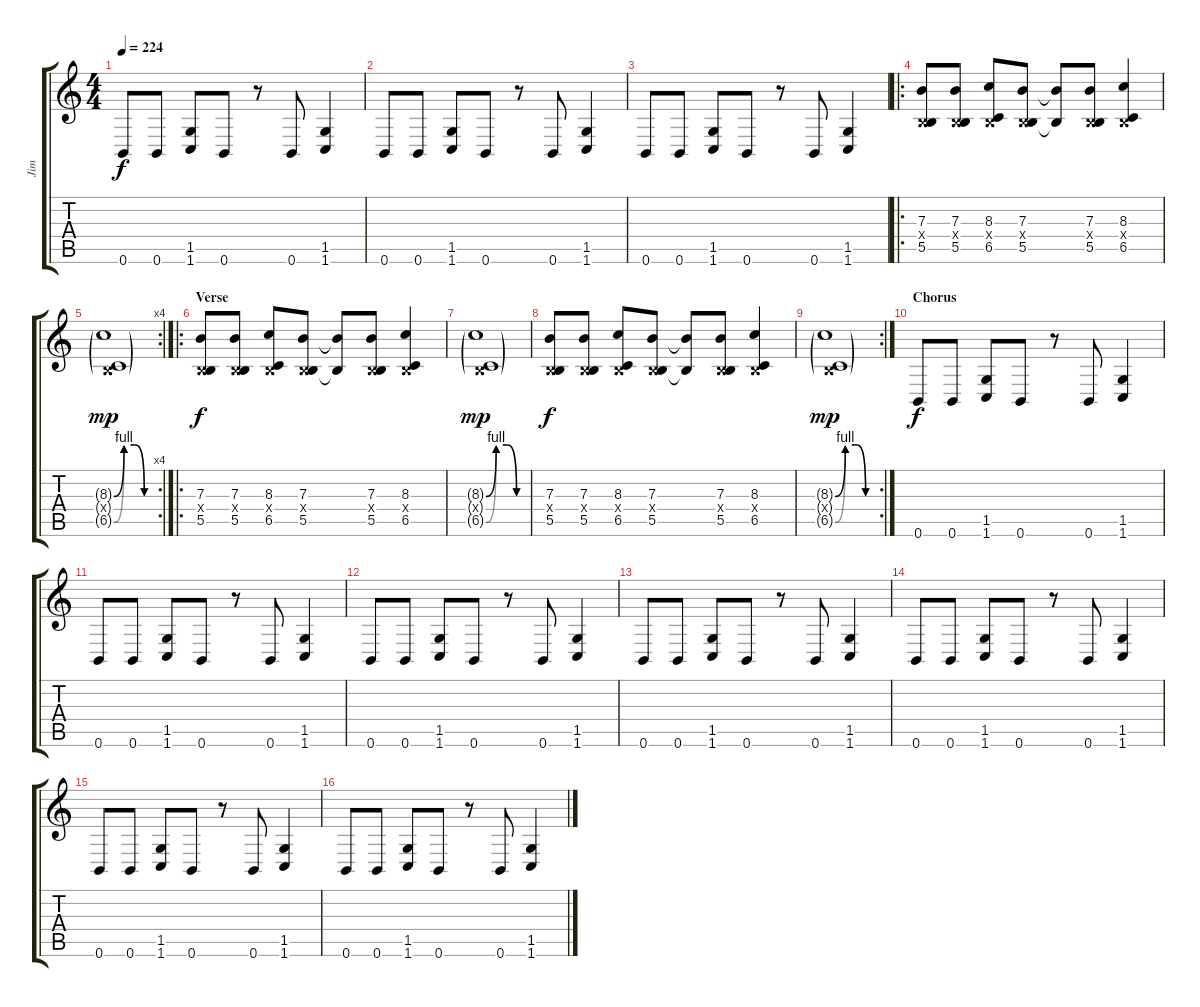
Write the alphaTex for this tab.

\track ("Jim" "Jim") {instrument distortionguitar}
\staff {score tabs}
\tuning (Db4 Ab3 E3 B2 Gb2 B1) {hide}
\ts (4 4)
\tempo 224
\clef g2
\ks c
0.6.8{dy f} 0.6.8 (1.5 1.6).8 0.6.8 r.8 0.6.8 (1.5 1.6).4 |
0.6.8 0.6.8 (1.5 1.6).8 0.6.8 r.8 0.6.8 (1.5 1.6).4 |
0.6.8 0.6.8 (1.5 1.6).8 0.6.8 r.8 0.6.8 (1.5 1.6).4 |
\ro
(7.3 0.4{x} 5.5).8 (7.3 0.4{x} 5.5).8 (8.3 0.4{x} 6.5).8 (7.3 0.4{x} 5.5).8 (7.3{t} 5.5{t}).8 (7.3 0.4{x} 5.5).8 (8.3 0.4{x} 6.5).4 |
\rc 4
(8.3{be (custom 0 0 15 4 30 4 45 0 60 0) g} 0.4{g x} 6.5{be (custom 0 0 15 4 30 4 45 0 60 0) g}).1{dy mp} |
\ro
\section ("" "Verse")
(7.3 0.4{x} 5.5).8{dy f} (7.3 0.4{x} 5.5).8 (8.3 0.4{x} 6.5).8 (7.3 0.4{x} 5.5).8 (7.3{t} 5.5{t}).8 (7.3 0.4{x} 5.5).8 (8.3 0.4{x} 6.5).4 |
(8.3{be (custom 0 0 15 4 30 4 45 0 60 0) g} 0.4{g x} 6.5{be (custom 0 0 15 4 30 4 45 0 60 0) g}).1{dy mp} |
(7.3 0.4{x} 5.5).8{dy f} (7.3 0.4{x} 5.5).8 (8.3 0.4{x} 6.5).8 (7.3 0.4{x} 5.5).8 (7.3{t} 5.5{t}).8 (7.3 0.4{x} 5.5).8 (8.3 0.4{x} 6.5).4 |
\rc 2
(8.3{be (custom 0 0 15 4 30 4 45 0 60 0) g} 0.4{g x} 6.5{be (custom 0 0 15 4 30 4 45 0 60 0) g}).1{dy mp} |
\section ("" "Chorus")
0.6.8{dy f} 0.6.8 (1.5 1.6).8 0.6.8 r.8 0.6.8 (1.5 1.6).4 |
0.6.8 0.6.8 (1.5 1.6).8 0.6.8 r.8 0.6.8 (1.5 1.6).4 |
0.6.8 0.6.8 (1.5 1.6).8 0.6.8 r.8 0.6.8 (1.5 1.6).4 |
0.6.8 0.6.8 (1.5 1.6).8 0.6.8 r.8 0.6.8 (1.5 1.6).4 |
0.6.8 0.6.8 (1.5 1.6).8 0.6.8 r.8 0.6.8 (1.5 1.6).4 |
0.6.8 0.6.8 (1.5 1.6).8 0.6.8 r.8 0.6.8 (1.5 1.6).4 |
0.6.8 0.6.8 (1.5 1.6).8 0.6.8 r.8 0.6.8 (1.5 1.6).4
